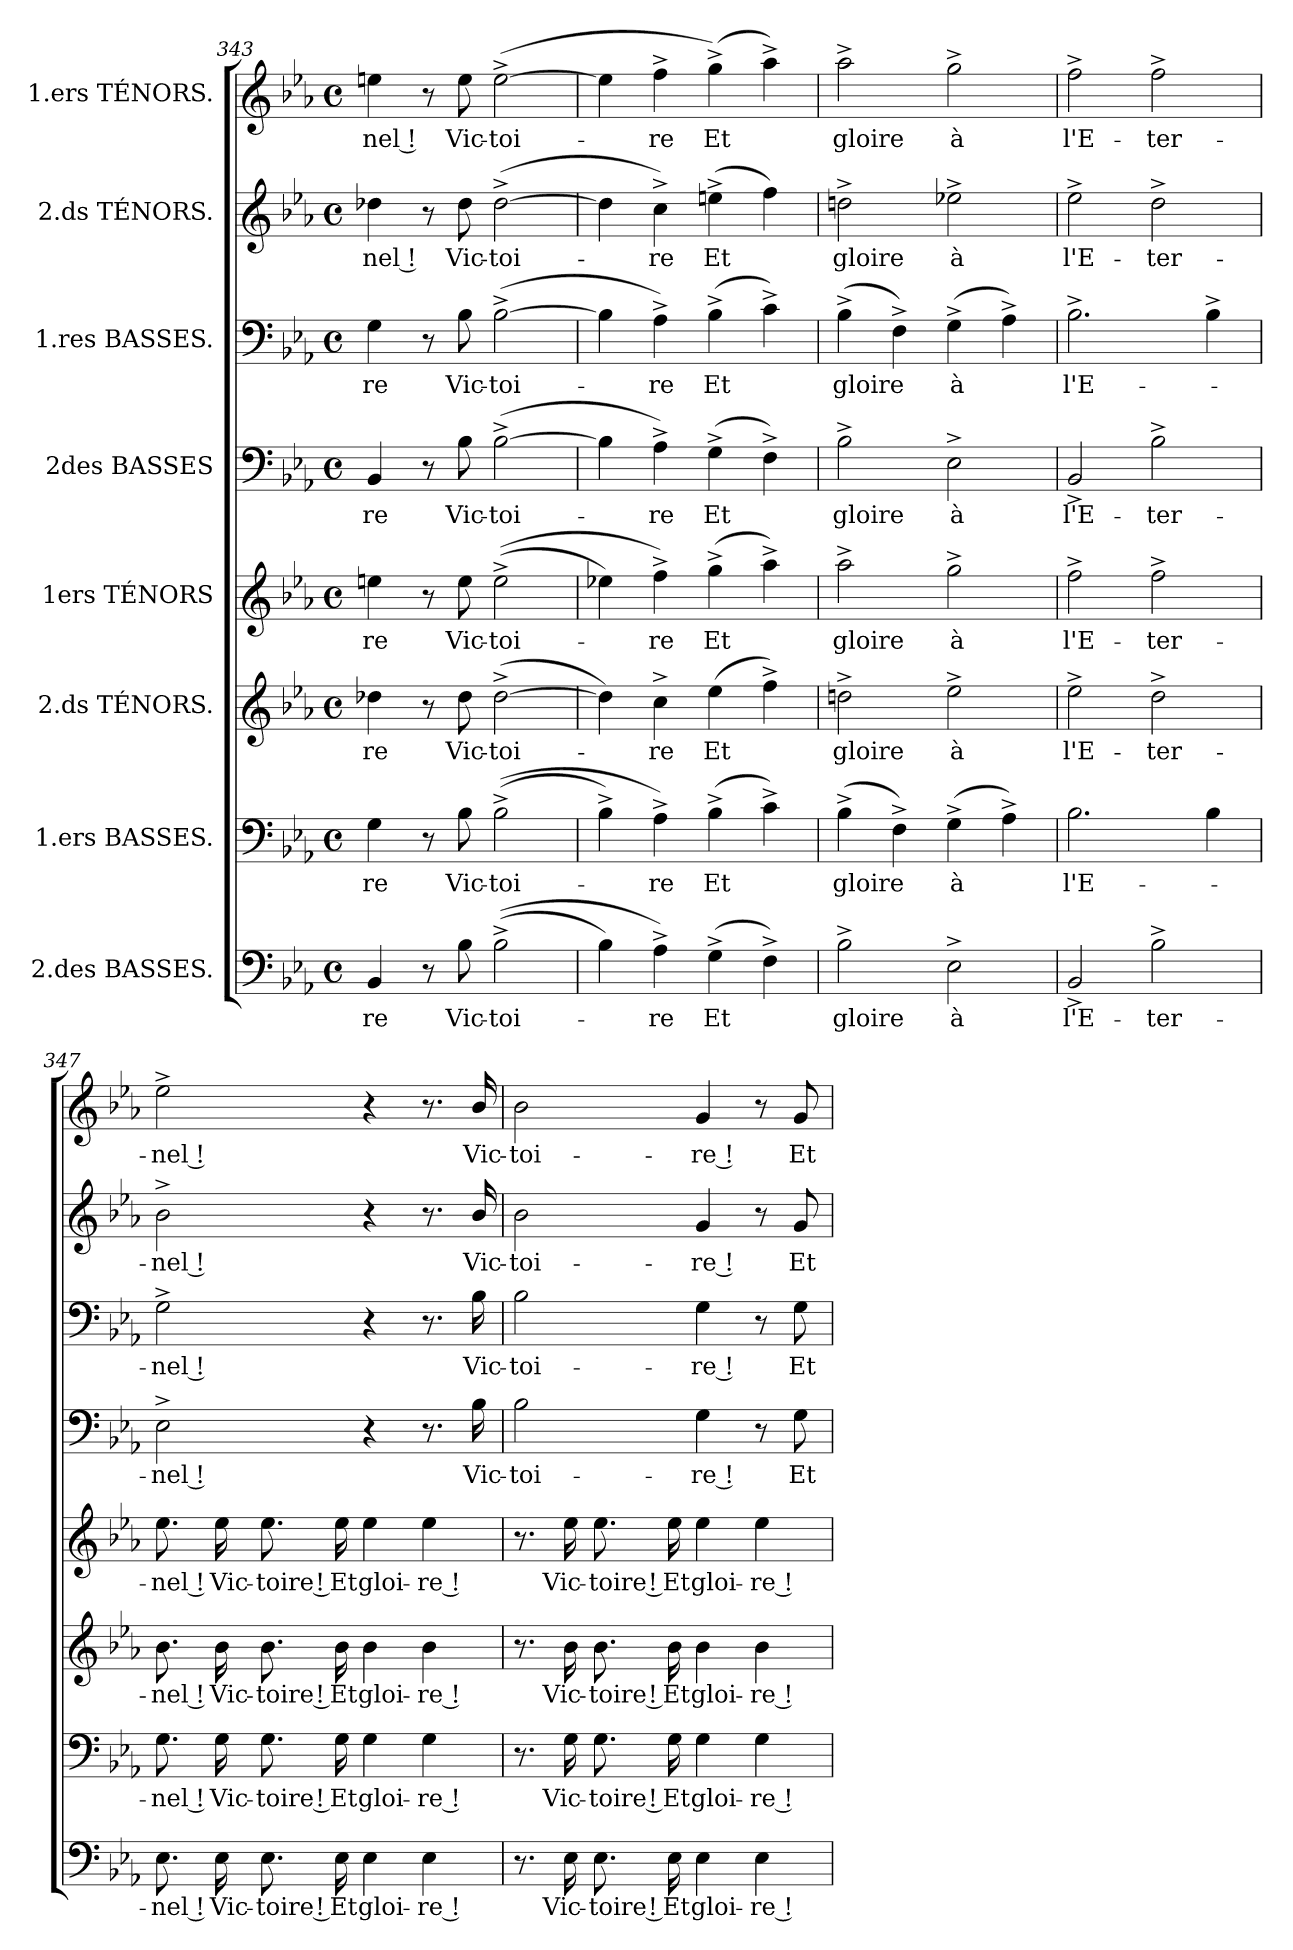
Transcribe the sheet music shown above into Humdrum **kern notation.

**kern	**text	**kern	**text	**kern	**text	**kern	**text	**kern	**text	**kern	**text	**kern	**text	**kern	**text
*part8	*part8	*part7	*part7	*part6	*part6	*part5	*part5	*part4	*part4	*part3	*part3	*part2	*part2	*part1	*part1
*staff8	*staff8	*staff7	*staff7	*staff6	*staff6	*staff5	*staff5	*staff4	*staff4	*staff3	*staff3	*staff2	*staff2	*staff1	*staff1
*I"2.des BASSES.	*	*I"1.ers BASSES.	*	*I"2.ds TÉNORS.	*	*I"1ers TÉNORS	*	*I"2des BASSES	*	*I"1.res BASSES.	*	*I"2.ds TÉNORS.	*	*I"1.ers TÉNORS.	*
*clefF4	*	*clefF4	*	*clefG2	*	*clefG2	*	*clefF4	*	*clefF4	*	*clefG2	*	*clefG2	*
*	*	*	*	*ITrd7c12	*	*ITrd7c12	*	*	*	*	*	*ITrd7c12	*	*ITrd7c12	*
*k[b-e-a-]	*	*k[b-e-a-]	*	*k[b-e-a-]	*	*k[b-e-a-]	*	*k[b-e-a-]	*	*k[b-e-a-]	*	*k[b-e-a-]	*	*k[b-e-a-]	*
*M4/4	*	*M4/4	*	*M4/4	*	*M4/4	*	*M4/4	*	*M4/4	*	*M4/4	*	*M4/4	*
*met(c)	*	*met(c)	*	*met(c)	*	*met(c)	*	*met(c)	*	*met(c)	*	*met(c)	*	*met(c)	*
=343	=343	=343	=343	=343	=343	=343	=343	=343	=343	=343	=343	=343	=343	=343	=343
4BB-/	re	4G\	re	4d-X\	re	4en\	re	4BB-/	-re	4G\	re	4d-X\	-nel !	4en\	-nel !
8r	.	8r	.	8r	.	8r	.	8r	.	8r	.	8r	.	8r	.
8B-\	Vic-	8B-\	Vic-	8d-\	Vic-	8e\	Vic-	8B-\	Vic-	8B-\	Vic-	8d-\	Vic-	8e\	Vic-
((2B-^\	-toi-	((2B-^\	-toi-	([2d-^\	-toi-	((2e^\	-toi-	([2B-^\	-toi-	([2B-^\	-toi-	([2d-^\	-toi-	([2e^\	-toi-
=344	=344	=344	=344	=344	=344	=344	=344	=344	=344	=344	=344	=344	=344	=344	=344
4B-\)	.	4B-^\)	.	4d-\])	.	4e-X\)	.	4B-\]	.	4B-\]	.	4d-\]	.	4e\]	.
4A-^\)	-re	4A-^\)	-re	4c^\	-re	4f^\)	-re	4A-^\)	-re	4A-^\)	-re	4c^\)	-re	4f^\	-re
(4G^\	Et	(4B-^\	Et	(4e-\	Et	(4g^\	Et	(4G^\	Et	(4B-^\	Et	(4en^\	Et	(4g^\)	Et
4F^\)	.	4c^\)	.	4f^\)	.	4a-^\)	.	4F^\)	.	4c^\)	.	4f\)	.	4a-^\)	.
=345	=345	=345	=345	=345	=345	=345	=345	=345	=345	=345	=345	=345	=345	=345	=345
2B-^\	gloire	(4B-^\	gloire	2dn^\	gloire	2a-^\	gloire	2B-^\	gloire	(4B-^\	gloire	2dn^\	gloire	2a-^\	gloire
.	.	4F^\)	.	.	.	.	.	.	.	4F^\)	.	.	.	.	.
2E-^\	à	(4G^\	à	2e-^\	à	2g^\	à	2E-^\	à	(4G^\	à	2e-X^\	à	2g^\	à
.	.	4A-^\)	.	.	.	.	.	.	.	4A-^\)	.	.	.	.	.
=346	=346	=346	=346	=346	=346	=346	=346	=346	=346	=346	=346	=346	=346	=346	=346
2BB-^/	l'E-	2.B-\	l'E-	2e-^\	l'E-	2f^\	l'E-	2BB-^/	l'E-	2.B-^\	l'E-	2e-^\	l'E-	2f^\	l'E-
2B-^\	-ter-	.	.	2d^\	-ter-	2f^\	-ter-	2B-^\	-ter-	.	.	2d^\	-ter-	2f^\	-ter-
.	.	4B-\	.	.	.	.	.	.	.	4B-^\	.	.	.	.	.
=347	=347	=347	=347	=347	=347	=347	=347	=347	=347	=347	=347	=347	=347	=347	=347
8.E-\	-nel !	8.G\	-nel !	8.B-\	-nel !	8.e-\	-nel !	2E-^\	-nel !	2G^\	-nel !	2B-^\	-nel !	2e-^\	-nel !
16E-\	Vic-	16G\	Vic-	16B-\	Vic-	16e-\	Vic-	.	.	.	.	.	.	.	.
8.E-\	-toire !	8.G\	-toire !	8.B-\	-toire !	8.e-\	-toire !	.	.	.	.	.	.	.	.
16E-\	Et	16G\	Et	16B-\	Et	16e-\	Et	.	.	.	.	.	.	.	.
4E-\	gloi-	4G\	gloi-	4B-\	gloi-	4e-\	gloi-	4r	.	4r	.	4r	.	4r	.
4E-\	-re !	4G\	-re !	4B-\	-re !	4e-\	-re !	8.r	.	8.r	.	8.r	.	8.r	.
.	.	.	.	.	.	.	.	16B-\	Vic-	16B-\	Vic-	16B-/	Vic-	16B-/	Vic-
!!LO:LB:g=z
=348	=348	=348	=348	=348	=348	=348	=348	=348	=348	=348	=348	=348	=348	=348	=348
8.r	.	8.r	.	8.r	.	8.r	.	2B-\	-toi-	2B-\	-toi-	2B-\	-toi-	2B-\	-toi-
16E-\	Vic-	16G\	Vic-	16B-\	Vic-	16e-\	Vic-	.	.	.	.	.	.	.	.
8.E-\	-toire !	8.G\	-toire !	8.B-\	-toire !	8.e-\	-toire !	.	.	.	.	.	.	.	.
16E-\	Et	16G\	Et	16B-\	Et	16e-\	Et	.	.	.	.	.	.	.	.
4E-\	gloi-	4G\	gloi-	4B-\	gloi-	4e-\	gloi-	4G\	-re !	4G\	-re !	4G/	-re !	4G/	-re !
4E-\	-re !	4G\	-re !	4B-\	-re !	4e-\	-re !	8r	.	8r	.	8r	.	8r	.
.	.	.	.	.	.	.	.	8G\	Et	8G\	Et	8G/	Et	8G/	Et
=	=	=	=	=	=	=	=	=	=	=	=	=	=	=	=
*-	*-	*-	*-	*-	*-	*-	*-	*-	*-	*-	*-	*-	*-	*-	*-
